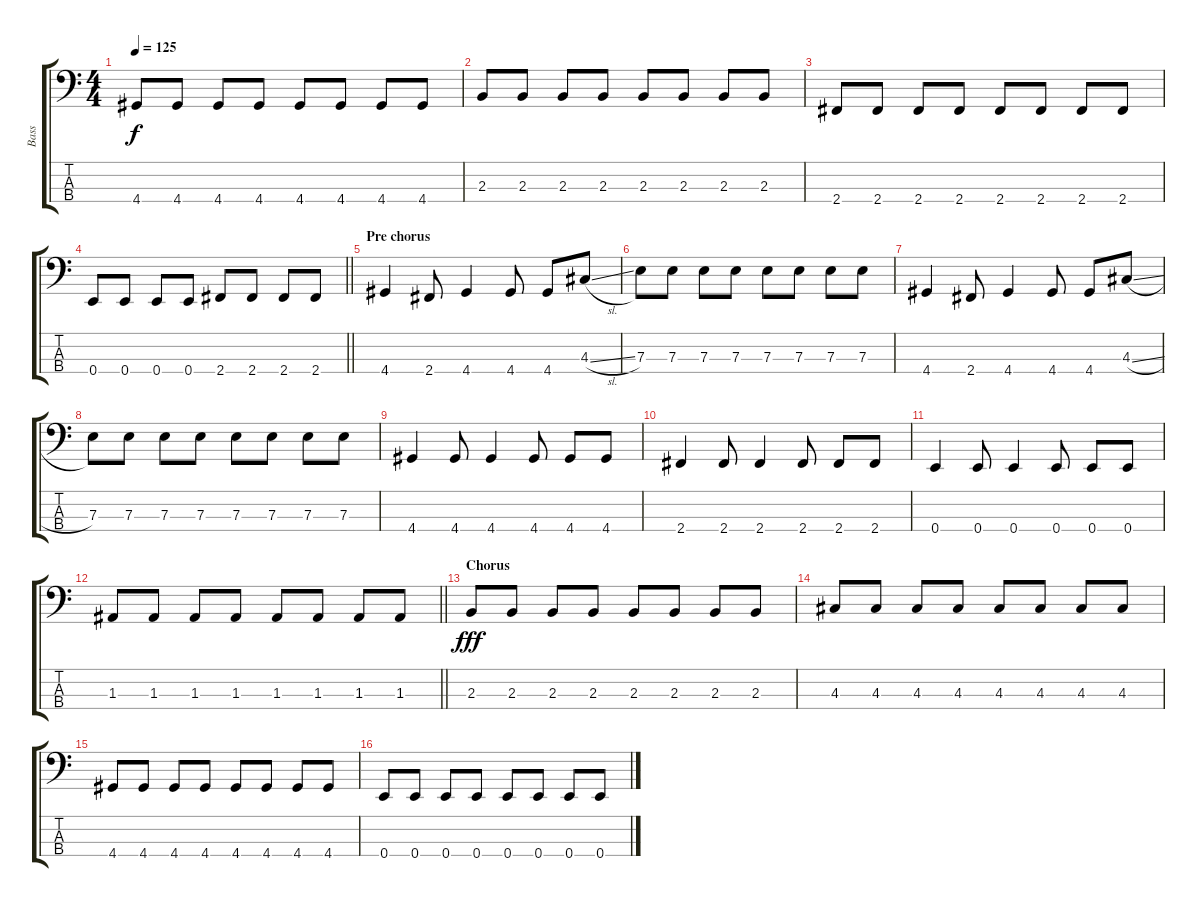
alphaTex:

\track ("Bass" "Bass") {instrument electricbasspick}
\staff {score tabs}
\tuning (G2 D2 A1 E1) {hide}
\ts (4 4)
\tempo 125
\clef f4
\ks c
4.4.8{dy f} 4.4.8 4.4.8 4.4.8 4.4.8 4.4.8 4.4.8 4.4.8 |
2.3.8 2.3.8 2.3.8 2.3.8 2.3.8 2.3.8 2.3.8 2.3.8 |
2.4.8 2.4.8 2.4.8 2.4.8 2.4.8 2.4.8 2.4.8 2.4.8 |
\barLineRight lightlight
0.4.8 0.4.8 0.4.8 0.4.8 2.4.8 2.4.8 2.4.8 2.4.8 |
\section ("" "Pre chorus")
4.4.4 2.4.8 4.4.4 4.4.8 4.4.8 4.3{sl}.8 |
7.3.8 7.3.8 7.3.8 7.3.8 7.3.8 7.3.8 7.3.8 7.3.8 |
4.4.4 2.4.8 4.4.4 4.4.8 4.4.8 4.3{sl}.8 |
7.3.8 7.3.8 7.3.8 7.3.8 7.3.8 7.3.8 7.3.8 7.3.8 |
4.4.4 4.4.8 4.4.4 4.4.8 4.4.8 4.4.8 |
2.4.4 2.4.8 2.4.4 2.4.8 2.4.8 2.4.8 |
0.4.4 0.4.8 0.4.4 0.4.8 0.4.8 0.4.8 |
\barLineRight lightlight
1.3.8 1.3.8 1.3.8 1.3.8 1.3.8 1.3.8 1.3.8 1.3.8 |
\section ("" "Chorus")
2.3.8{dy fff} 2.3.8 2.3.8 2.3.8 2.3.8 2.3.8 2.3.8 2.3.8 |
4.3.8 4.3.8 4.3.8 4.3.8 4.3.8 4.3.8 4.3.8 4.3.8 |
4.4.8 4.4.8 4.4.8 4.4.8 4.4.8 4.4.8 4.4.8 4.4.8 |
0.4.8 0.4.8 0.4.8 0.4.8 0.4.8 0.4.8 0.4.8 0.4.8
